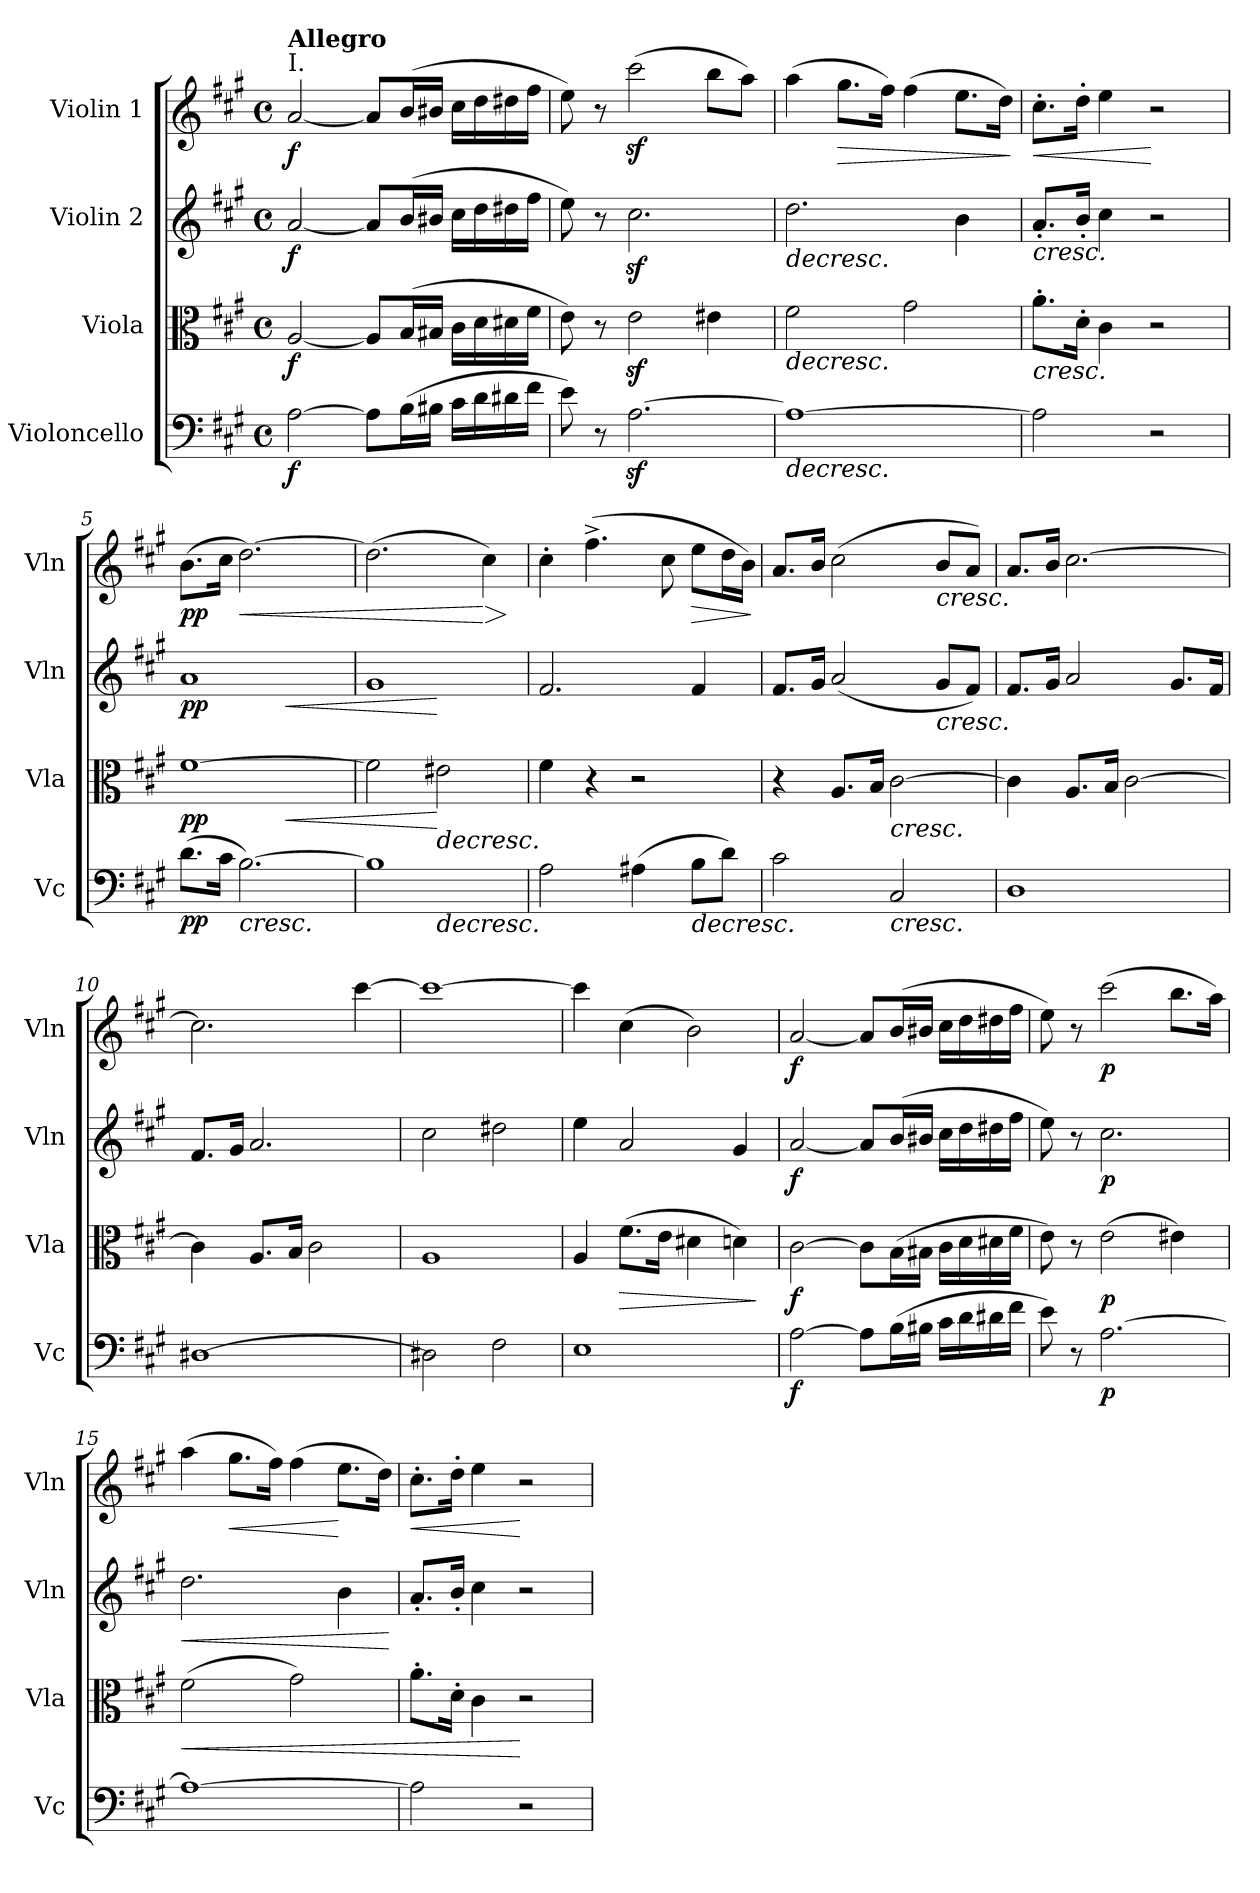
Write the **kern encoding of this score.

**kern	**dynam	**kern	**dynam	**kern	**dynam	**kern	**dynam
*part4	*part4	*part3	*part3	*part2	*part2	*part1	*part1
*staff4	*staff4	*staff3	*staff3	*staff2	*staff2	*staff1	*staff1
*I"Violoncello	*	*I"Viola	*	*I"Violin 2	*	*I"Violin 1	*
*I'Vc	*	*I'Vla	*	*I'Vln	*	*I'Vln	*
*clefF4	*	*clefC3	*	*clefG2	*	*clefG2	*
*k[f#c#g#]	*	*k[f#c#g#]	*	*k[f#c#g#]	*	*k[f#c#g#]	*
*M4/4	*	*M4/4	*	*M4/4	*	*M4/4	*
*met(c)	*	*met(c)	*	*met(c)	*	*met(c)	*
=1	=1	=1	=1	=1	=1	=1	=1
!	!	!	!	!	!	!LO:TX:a:t=I.	!
!	!	!	!	!	!	!LO:TX:a:B:t=Allegro	!
!	!LO:DY:b	!	!LO:DY:b	!	!LO:DY:b	!	!LO:DY:b
[2A\	f	[2A/	f	[2a/	f	[2a/	f
8A\L]	.	8A/L]	.	8a/L]	.	8a/L]	.
(16B\L	.	(16B/L	.	(16b/L	.	(16b/L	.
16B#X\JJ	.	16B#X/JJ	.	16b#X/JJ	.	16b#X/JJ	.
16c#\LL	.	16c#\LL	.	16cc#\LL	.	16cc#\LL	.
16d\	.	16d\	.	16dd\	.	16dd\	.
16d#X\	.	16d#X\	.	16dd#X\	.	16dd#X\	.
16f#\JJ	.	16f#\JJ	.	16ff#\JJ	.	16ff#\JJ	.
=2	=2	=2	=2	=2	=2	=2	=2
8e\)	.	8e\)	.	8ee\)	.	8ee\)	.
8r	.	8r	.	8r	.	8r	.
[2.Az<\	.	2ez<\	.	2.cc#z<\	.	(2ccc#z<\	.
.	.	4e#X\	.	.	.	8bb\L	.
.	.	.	.	.	.	8aa\J)	.
=3	=3	=3	=3	=3	=3	=3	=3
!	!LO:HP:b	!	!LO:HP:b	!	!LO:HP:b	!	!
1A_	>	2f#\	>	2.dd\	>	(4aa\	.
!	!	!	!	!	!	!	!LO:HP:b
.	.	.	.	.	.	8.gg#\L	>
.	.	.	.	.	.	16ff#\Jk)	.
.	.	2g#\	.	.	.	(4ff#\	.
.	.	.	.	4b\	.	8.ee\L	.
.	.	.	.	.	.	16dd\Jk)	.
.	.	.	.	.	.	.	]
!!LO:LB:g=z
=4	=4	=4	=4	=4	=4	=4	=4
!	!	!	!LO:HP:b	!	!LO:HP:b	!	!LO:HP:b
2A\]	.	8.a'\L	<	8.a'/L	<	8.cc#'\L	<
.	.	16d'\Jk	.	16b'/Jk	.	16dd'\Jk	.
.	.	4c#\	.	4cc#\	.	4ee\	.
2r	.	2r	]	2r	]	2r	[
=5	=5	=5	=5	=5	=5	=5	=5
*	*	*^	*	*^	*	*	*
!	!LO:DY:b	!	!	!LO:DY:b	!	!	!LO:DY:b	!	!LO:DY:b
(8.d\L	pp	[1f#	2ryy	pp	1a	2ryy	pp	(8.b\L	pp
16c#\Jk	.	.	.	.	.	.	.	16cc#\Jk	.
!	!LO:HP:b	!	!	!	!	!	!	!	!LO:HP:b
[2.B\)	<	.	.	.	.	.	.	[2.dd\)	<
!	!	!	!	!LO:HP:b	!	!	!LO:HP:b	!	!
.	.	.	2ryy	<	.	2ryy	<	.	.
*	*	*v	*v	*	*	*	*	*	*
=6	=6	=6	=6	=6	=6	=6	=6	=6
*^	*	*	*	*	*	*	*	*
1B]	2ryy	.	2f#\]	.	1g#	2ryy	.	(2.dd\]	.
!	!	!LO:HP:n=1:b	!	!LO:HP:n=1:b	!	!	!	!	!
.	2ryy	] >	2e#X\	[ >	.	2ryy	[	.	.
!	!	!	!	!	!	!	!	!	!LO:HP:n=1:b
.	.	.	.	.	.	.	.	4cc#\)	[ >
*v	*v	*	*	*	*v	*v	*	*	*
.	.	.	[	.	.	.	]
=7	=7	=7	=7	=7	=7	=7	=7
2A\	.	4f#\	.	2.f#/	.	4cc#'\	.
.	.	4r	.	.	.	(4.ff#^\	.
(4A#X\	.	2r	.	.	.	.	.
.	.	.	.	.	.	8cc#\	.
!	!LO:HP:b	!	!	!	!	!	!LO:HP:b
8B\L	>	.	.	4f#/	.	8ee\L	>
8d\J)	.	.	.	.	.	16dd\L	.
.	.	.	.	.	.	16b\JJ)	.
.	[	.	.	.	.	.	]
!!LO:LB:g=z
=8	=8	=8	=8	=8	=8	=8	=8
2c#\	.	4r	.	8.f#/L	.	8.a/L	.
.	.	.	.	16g#/Jk	.	16b/Jk	.
.	.	8.A/L	.	(2a/	.	(2cc#\	.
.	.	16B/Jk	.	.	.	.	.
!	!	!LO:TX:b:i:t=cresc.	!	!	!	!	!
!LO:TX:b:i:t=cresc.	!	!	!	!	!	!	!
2C#/	.	[2c#\	.	.	.	.	.
!	!	!	!	!	!	!LO:TX:b:i:t=cresc.	!
!	!	!	!	!LO:TX:b:i:t=cresc.	!	!	!
.	.	.	.	8g#/L	.	8b/L	.
.	.	.	.	8f#/J)	.	8a/J)	.
=9	=9	=9	=9	=9	=9	=9	=9
1D	.	4c#\]	.	8.f#/L	.	8.a/L	.
.	.	.	.	16g#/Jk	.	16b/Jk	.
.	.	8.A/L	.	2a/	.	[2.cc#\	.
.	.	16B/Jk	.	.	.	.	.
.	.	[2c#\	.	.	.	.	.
.	.	.	.	8.g#/L	.	.	.
.	.	.	.	16f#/Jk	.	.	.
=10	=10	=10	=10	=10	=10	=10	=10
[1D#X	.	4c#\]	.	8.f#/L	.	2.cc#\]	.
.	.	.	.	16g#/Jk	.	.	.
.	.	8.A/L	.	2.a/	.	.	.
.	.	16B/Jk	.	.	.	.	.
.	.	2c#\	.	.	.	.	.
.	.	.	.	.	.	[4ccc#\	.
=11	=11	=11	=11	=11	=11	=11	=11
2D#X\]	.	1A	.	2cc#\	.	1ccc#_	.
2F#\	.	.	.	2dd#X\	.	.	.
!!LO:LB:g=z
=12	=12	=12	=12	=12	=12	=12	=12
1E	.	4A/	.	4ee\	.	4ccc#\]	.
!	!	!	!LO:HP:b	!	!	!	!
.	.	(8.f#\L	>	2a/	.	(4cc#\	.
.	.	16e\Jk	.	.	.	.	.
.	.	4d#X\	.	.	.	2b\)	.
.	.	4dn\)	.	4g#/	.	.	.
.	.	.	]	.	.	.	.
=13	=13	=13	=13	=13	=13	=13	=13
!	!LO:DY:b	!	!LO:DY:b	!	!LO:DY:b	!	!LO:DY:b
[2A\	f	[2c#\	f	[2a/	f	[2a/	f
8A\L]	.	8c#\L]	.	8a/L]	.	8a/L]	.
(16B\L	.	(16B\L	.	(16b/L	.	(16b/L	.
16B#X\JJ	.	16B#X\JJ	.	16b#X/JJ	.	16b#X/JJ	.
16c#\LL	.	16c#\LL	.	16cc#\LL	.	16cc#\LL	.
16d\	.	16d\	.	16dd\	.	16dd\	.
16d#X\	.	16d#X\	.	16dd#X\	.	16dd#X\	.
16f#\JJ	.	16f#\JJ	.	16ff#\JJ	.	16ff#\JJ	.
=14	=14	=14	=14	=14	=14	=14	=14
8e\)	.	8e\)	.	8ee\)	.	8ee\)	.
8r	.	8r	.	8r	.	8r	.
!	!LO:DY:b	!	!LO:DY:b	!	!LO:DY:b	!	!LO:DY:b
[2.A\	p	(2e\	p	2.cc#\	p	(2ccc#\	p
.	.	4e#X\)	.	.	.	8.bb\L	.
.	.	.	.	.	.	16aa\Jk)	.
=15	=15	=15	=15	=15	=15	=15	=15
!	!	!	!LO:HP:b	!	!LO:HP:b	!	!
1A_	.	(2f#\	<	2.dd\	<	(4aa\	.
!	!	!	!	!	!	!	!LO:HP:b
.	.	.	.	.	.	8.gg#\L	<
.	.	.	.	.	.	16ff#\Jk)	.
.	.	2g#\)	.	.	.	(4ff#\	.
.	.	.	.	4b\	.	8.ee\L	[
.	.	.	.	.	.	16dd\Jk)	.
.	] ]	.	]	.	[	.	.
!!LO:LB:g=z
=16	=16	=16	=16	=16	=16	=16	=16
!	!	!	!	!	!	!	!LO:HP:b
2A\]	.	8.a'\L	.	8.a'/L	.	8.cc#'\L	<
.	.	16d'\Jk	.	16b'/Jk	.	16dd'\Jk	.
.	.	4c#\	.	4cc#\	.	4ee\	.
2r	.	2r	[	2r	[	2r	[
=	=	=	=	=	=	=	=
*-	*-	*-	*-	*-	*-	*-	*-
